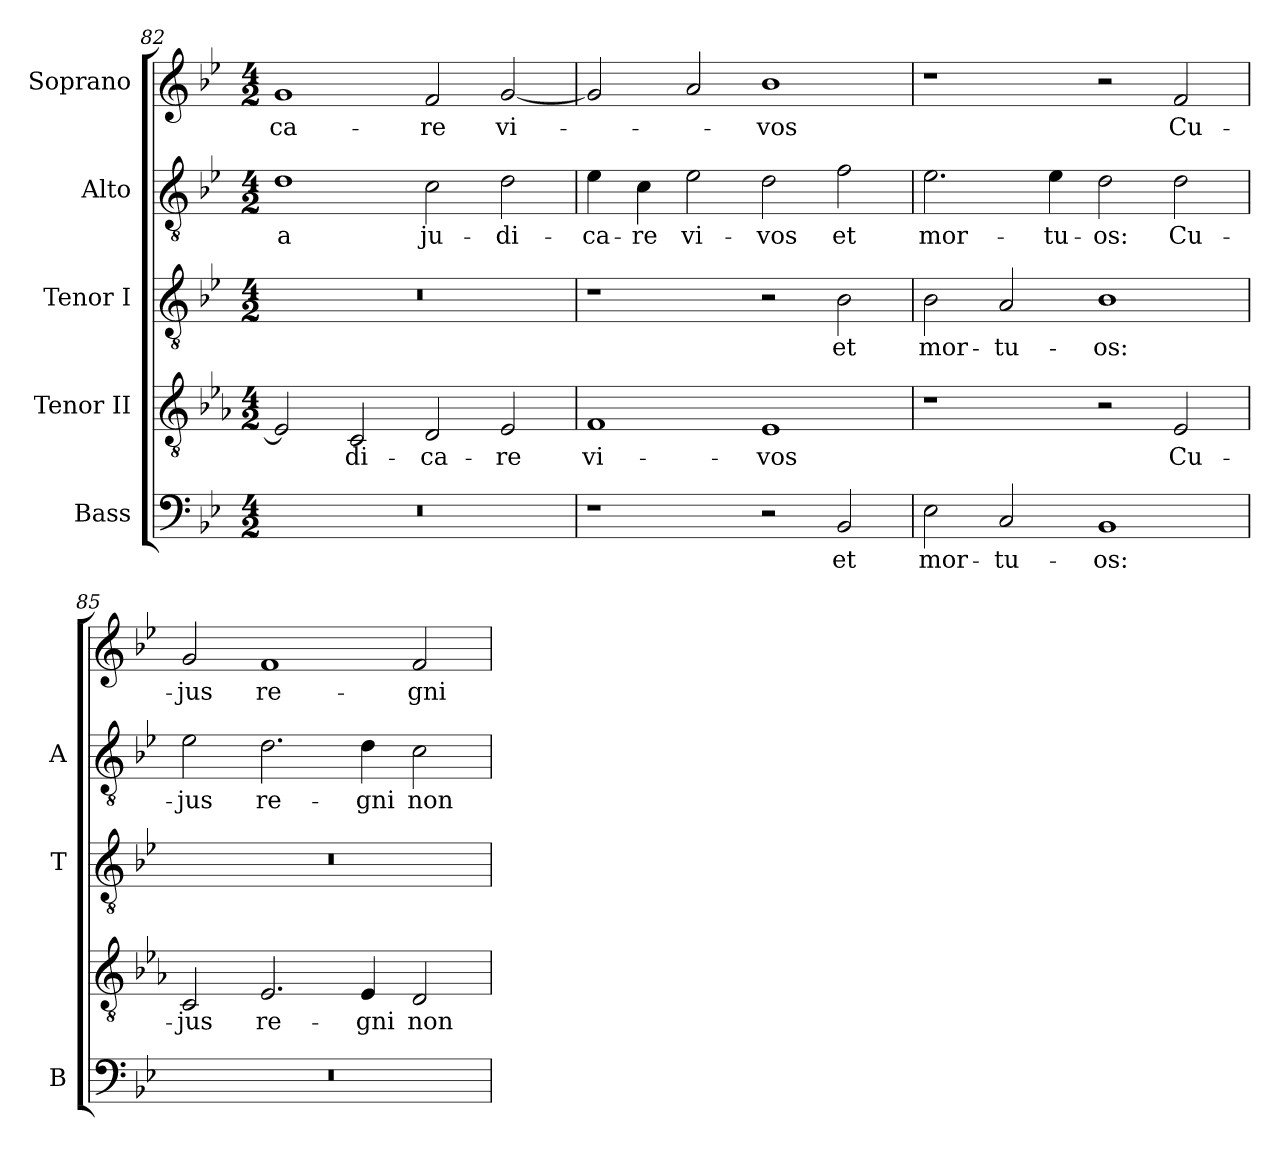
**kern	**text	**kern	**text	**kern	**text	**kern	**text	**kern	**text
*part5	*part5	*part4	*part4	*part3	*part3	*part2	*part2	*part1	*part1
*staff5	*staff5	*staff4	*staff4	*staff3	*staff3	*staff2	*staff2	*staff1	*staff1
*I"Bass	*	*I"Tenor II	*	*I"Tenor I	*	*I"Alto	*	*I"Soprano	*
*I'B	*	*	*	*I'T	*	*I'A	*	*	*
*clefF4	*	*clefGv2	*	*clefGv2	*	*clefGv2	*	*clefG2	*
*	*	*ITrd-4c-7	*	*	*	*	*	*	*
*k[b-e-]	*	*k[b-e-]	*	*k[b-e-]	*	*k[b-e-]	*	*k[b-e-]	*
*B-:	*	*B-:	*	*B-:	*	*B-:	*	*B-:	*
*M4/2	*	*M4/2	*	*M4/2	*	*M4/2	*	*M4/2	*
=82	=82	=82	=82	=82	=82	=82	=82	=82	=82
!LO:N:vis=1	!	!	!	!LO:N:vis=1	!	!	!	!	!
!	!	!	!	!	!	!	!LO:LY:b:color=#000000	!	!
!	!	!	!	!	!	!	!	!	!LO:LY:b:color=#000000
0r	.	2B-i/]	.	0r	.	1di	-a	1gi	-ca-
!	!	!	!LO:LY:b:color=#000000	!	!	!	!	!	!
.	.	2Gi/	-di-	.	.	.	.	.	.
!	!	!	!LO:LY:b:color=#000000	!	!	!	!	!	!
!	!	!	!	!	!	!	!LO:LY:b:color=#000000	!	!
!	!	!	!	!	!	!	!	!	!LO:LY:b:color=#000000
.	.	2Ai/	-ca-	.	.	2ci\	ju-	2fi/	-re
!	!	!	!LO:LY:b:color=#000000	!	!	!	!	!	!
!	!	!	!	!	!	!	!LO:LY:b:color=#000000	!	!
!	!	!	!	!	!	!	!	!	!LO:LY:b:color=#000000
.	.	2B-i/	-re	.	.	2di\	-di-	[<2gi/	vi-
=83	=83	=83	=83	=83	=83	=83	=83	=83	=83
!	!	!	!LO:LY:b:color=#000000	!	!	!	!	!	!
!	!	!	!	!	!	!	!LO:LY:b:color=#000000	!	!
1r	.	1ci	vi-	1r	.	4e-i\	-ca-	2gi/]	.
!	!	!	!	!	!	!	!LO:LY:b:color=#000000	!	!
.	.	.	.	.	.	4ci\	-re	.	.
!	!	!	!	!	!	!	!LO:LY:b:color=#000000	!	!
.	.	.	.	.	.	2e-i\	vi-	2ai/	.
!	!	!	!LO:LY:b:color=#000000	!	!	!	!	!	!
!	!	!	!	!	!	!	!LO:LY:b:color=#000000	!	!
!	!	!	!	!	!	!	!	!	!LO:LY:b:color=#000000
2r	.	1B-i	-vos	2r	.	2di\	-vos	1b-i	-vos
!	!LO:LY:b:color=#000000	!	!	!	!	!	!	!	!
!	!	!	!	!	!LO:LY:b:color=#000000	!	!	!	!
!	!	!	!	!	!	!	!LO:LY:b:color=#000000	!	!
2BB-i/	et	.	.	2B-i\	et	2fi\	et	.	.
=84	=84	=84	=84	=84	=84	=84	=84	=84	=84
!	!LO:LY:b:color=#000000	!	!	!	!	!	!	!	!
!	!	!	!	!	!LO:LY:b:color=#000000	!	!	!	!
!	!	!	!	!	!	!	!LO:LY:b:color=#000000	!	!
2E-i\	mor-	1r	.	2B-i\	mor-	2.e-i\	mor-	1r	.
!	!LO:LY:b:color=#000000	!	!	!	!	!	!	!	!
!	!	!	!	!	!LO:LY:b:color=#000000	!	!	!	!
2Ci/	-tu-	.	.	2Ai/	-tu-	.	.	.	.
!	!	!	!	!	!	!	!LO:LY:b:color=#000000	!	!
.	.	.	.	.	.	4e-i\	-tu-	.	.
!	!LO:LY:b:color=#000000	!	!	!	!	!	!	!	!
!	!	!	!	!	!LO:LY:b:color=#000000	!	!	!	!
!	!	!	!	!	!	!	!LO:LY:b:color=#000000	!	!
1BB-i	-os:	2r	.	1B-i	-os:	2di\	-os:	2r	.
!	!	!	!LO:LY:b:color=#000000	!	!	!	!	!	!
!	!	!	!	!	!	!	!LO:LY:b:color=#000000	!	!
!	!	!	!	!	!	!	!	!	!LO:LY:b:color=#000000
.	.	2B-i/	Cu-	.	.	2di\	Cu-	2fi/	Cu-
!!LO:LB:g=z
=85	=85	=85	=85	=85	=85	=85	=85	=85	=85
!LO:N:vis=1	!	!	!	!	!	!	!	!	!
!	!	!	!LO:LY:b:color=#000000	!LO:N:vis=1	!	!	!	!	!
!	!	!	!	!	!	!	!LO:LY:b:color=#000000	!	!
!	!	!	!	!	!	!	!	!	!LO:LY:b:color=#000000
0r	.	2Gi/	-jus	0r	.	2e-i\	-jus	2gi/	-jus
!	!	!	!LO:LY:b:color=#000000	!	!	!	!	!	!
!	!	!	!	!	!	!	!LO:LY:b:color=#000000	!	!
!	!	!	!	!	!	!	!	!	!LO:LY:b:color=#000000
.	.	2.B-i/	re-	.	.	2.di\	re-	1fi	re-
!	!	!	!LO:LY:b:color=#000000	!	!	!	!	!	!
!	!	!	!	!	!	!	!LO:LY:b:color=#000000	!	!
.	.	4B-i/	-gni	.	.	4di\	-gni	.	.
!	!	!	!LO:LY:b:color=#000000	!	!	!	!	!	!
!	!	!	!	!	!	!	!LO:LY:b:color=#000000	!	!
!	!	!	!	!	!	!	!	!	!LO:LY:b:color=#000000
.	.	2Ai/	non	.	.	2ci\	non	2fi/	-gni
=	=	=	=	=	=	=	=	=	=
*-	*-	*-	*-	*-	*-	*-	*-	*-	*-
